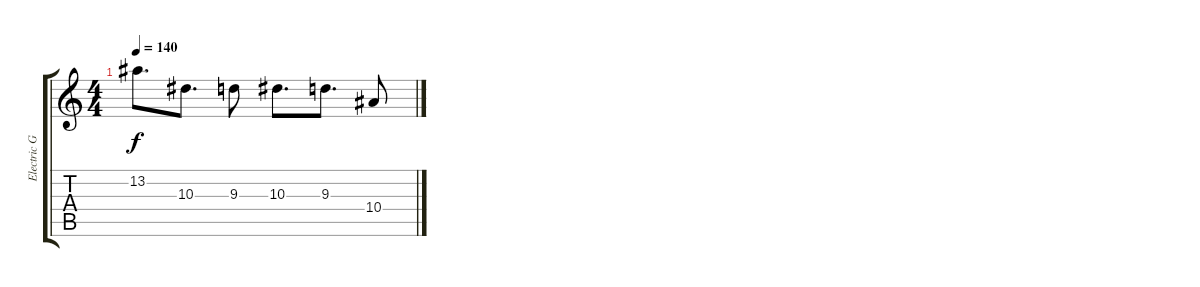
\track ("Electric Guitar" "Electric G") {instrument electricguitarclean}
\staff {score tabs}
\tuning (D4 A3 F3 C3 G2 C2) {hide}
\ts (4 4)
\tempo 140
\clef g2
\ks c
13.2.8{d dy f} 10.3.8{d} 9.3.8 10.3.8{d} 9.3.8{d} 10.4.8
